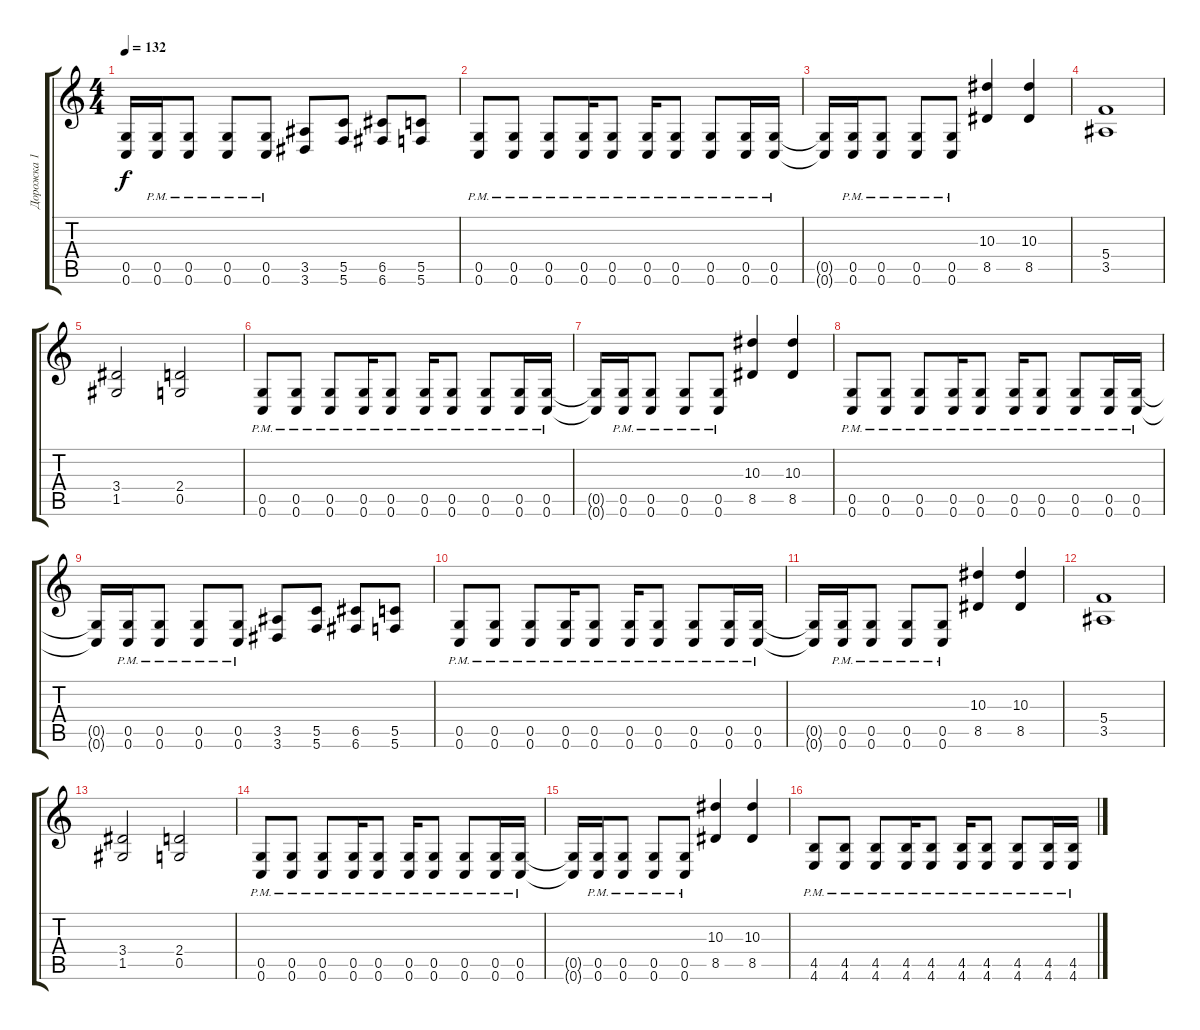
\track ("Дорожка 1" "Дорожка 1") {instrument distortionguitar}
\staff {score tabs}
\tuning (D4 A3 F3 C3 G2 C2) {hide}
\ts (4 4)
\tempo 132
\clef g2
\ks c
(0.5{t} 0.6{t}).16{dy f} (0.5{pm} 0.6{pm}).16 (0.5{pm} 0.6{pm}).8 (0.5{pm} 0.6{pm}).8 (0.5{pm} 0.6{pm}).8 (3.5 3.6).8 (5.5 5.6).8 (6.5 6.6).8 (5.5 5.6).8 |
(0.5{pm} 0.6{pm}).8 (0.5{pm} 0.6{pm}).8 (0.5{pm} 0.6{pm}).8 (0.5{pm} 0.6{pm}).16 (0.5{pm} 0.6{pm}).8 (0.5{pm} 0.6{pm}).16 (0.5{pm} 0.6{pm}).8 (0.5{pm} 0.6{pm}).8 (0.5{pm} 0.6{pm}).16 (0.5{pm} 0.6{pm}).16 |
(0.5{t} 0.6{t}).16 (0.5{pm} 0.6{pm}).16 (0.5{pm} 0.6{pm}).8 (0.5{pm} 0.6{pm}).8 (0.5{pm} 0.6{pm}).8 (10.3 8.5).4 (10.3 8.5).4 |
(5.4 3.5).1 |
(3.4 1.5).2 (2.4 0.5).2 |
(0.5{pm} 0.6{pm}).8 (0.5{pm} 0.6{pm}).8 (0.5{pm} 0.6{pm}).8 (0.5{pm} 0.6{pm}).16 (0.5{pm} 0.6{pm}).8 (0.5{pm} 0.6{pm}).16 (0.5{pm} 0.6{pm}).8 (0.5{pm} 0.6{pm}).8 (0.5{pm} 0.6{pm}).16 (0.5{pm} 0.6{pm}).16 |
(0.5{t} 0.6{t}).16 (0.5{pm} 0.6{pm}).16 (0.5{pm} 0.6{pm}).8 (0.5{pm} 0.6{pm}).8 (0.5{pm} 0.6{pm}).8 (10.3 8.5).4 (10.3 8.5).4 |
(0.5{pm} 0.6{pm}).8 (0.5{pm} 0.6{pm}).8 (0.5{pm} 0.6{pm}).8 (0.5{pm} 0.6{pm}).16 (0.5{pm} 0.6{pm}).8 (0.5{pm} 0.6{pm}).16 (0.5{pm} 0.6{pm}).8 (0.5{pm} 0.6{pm}).8 (0.5{pm} 0.6{pm}).16 (0.5{pm} 0.6{pm}).16 |
(0.5{t} 0.6{t}).16 (0.5{pm} 0.6{pm}).16 (0.5{pm} 0.6{pm}).8 (0.5{pm} 0.6{pm}).8 (0.5{pm} 0.6{pm}).8 (3.5 3.6).8 (5.5 5.6).8 (6.5 6.6).8 (5.5 5.6).8 |
(0.5{pm} 0.6{pm}).8 (0.5{pm} 0.6{pm}).8 (0.5{pm} 0.6{pm}).8 (0.5{pm} 0.6{pm}).16 (0.5{pm} 0.6{pm}).8 (0.5{pm} 0.6{pm}).16 (0.5{pm} 0.6{pm}).8 (0.5{pm} 0.6{pm}).8 (0.5{pm} 0.6{pm}).16 (0.5{pm} 0.6{pm}).16 |
(0.5{t} 0.6{t}).16 (0.5{pm} 0.6{pm}).16 (0.5{pm} 0.6{pm}).8 (0.5{pm} 0.6{pm}).8 (0.5{pm} 0.6{pm}).8 (10.3 8.5).4 (10.3 8.5).4 |
(5.4 3.5).1 |
(3.4 1.5).2 (2.4 0.5).2 |
(0.5{pm} 0.6{pm}).8 (0.5{pm} 0.6{pm}).8 (0.5{pm} 0.6{pm}).8 (0.5{pm} 0.6{pm}).16 (0.5{pm} 0.6{pm}).8 (0.5{pm} 0.6{pm}).16 (0.5{pm} 0.6{pm}).8 (0.5{pm} 0.6{pm}).8 (0.5{pm} 0.6{pm}).16 (0.5{pm} 0.6{pm}).16 |
(0.5{t} 0.6{t}).16 (0.5{pm} 0.6{pm}).16 (0.5{pm} 0.6{pm}).8 (0.5{pm} 0.6{pm}).8 (0.5{pm} 0.6{pm}).8 (10.3 8.5).4 (10.3 8.5).4 |
(4.5{pm} 4.6{pm}).8 (4.5{pm} 4.6{pm}).8 (4.5{pm} 4.6{pm}).8 (4.5{pm} 4.6{pm}).16 (4.5{pm} 4.6{pm}).8 (4.5{pm} 4.6{pm}).16 (4.5{pm} 4.6{pm}).8 (4.5{pm} 4.6{pm}).8 (4.5{pm} 4.6{pm}).16 (4.5{pm} 4.6{pm}).16
